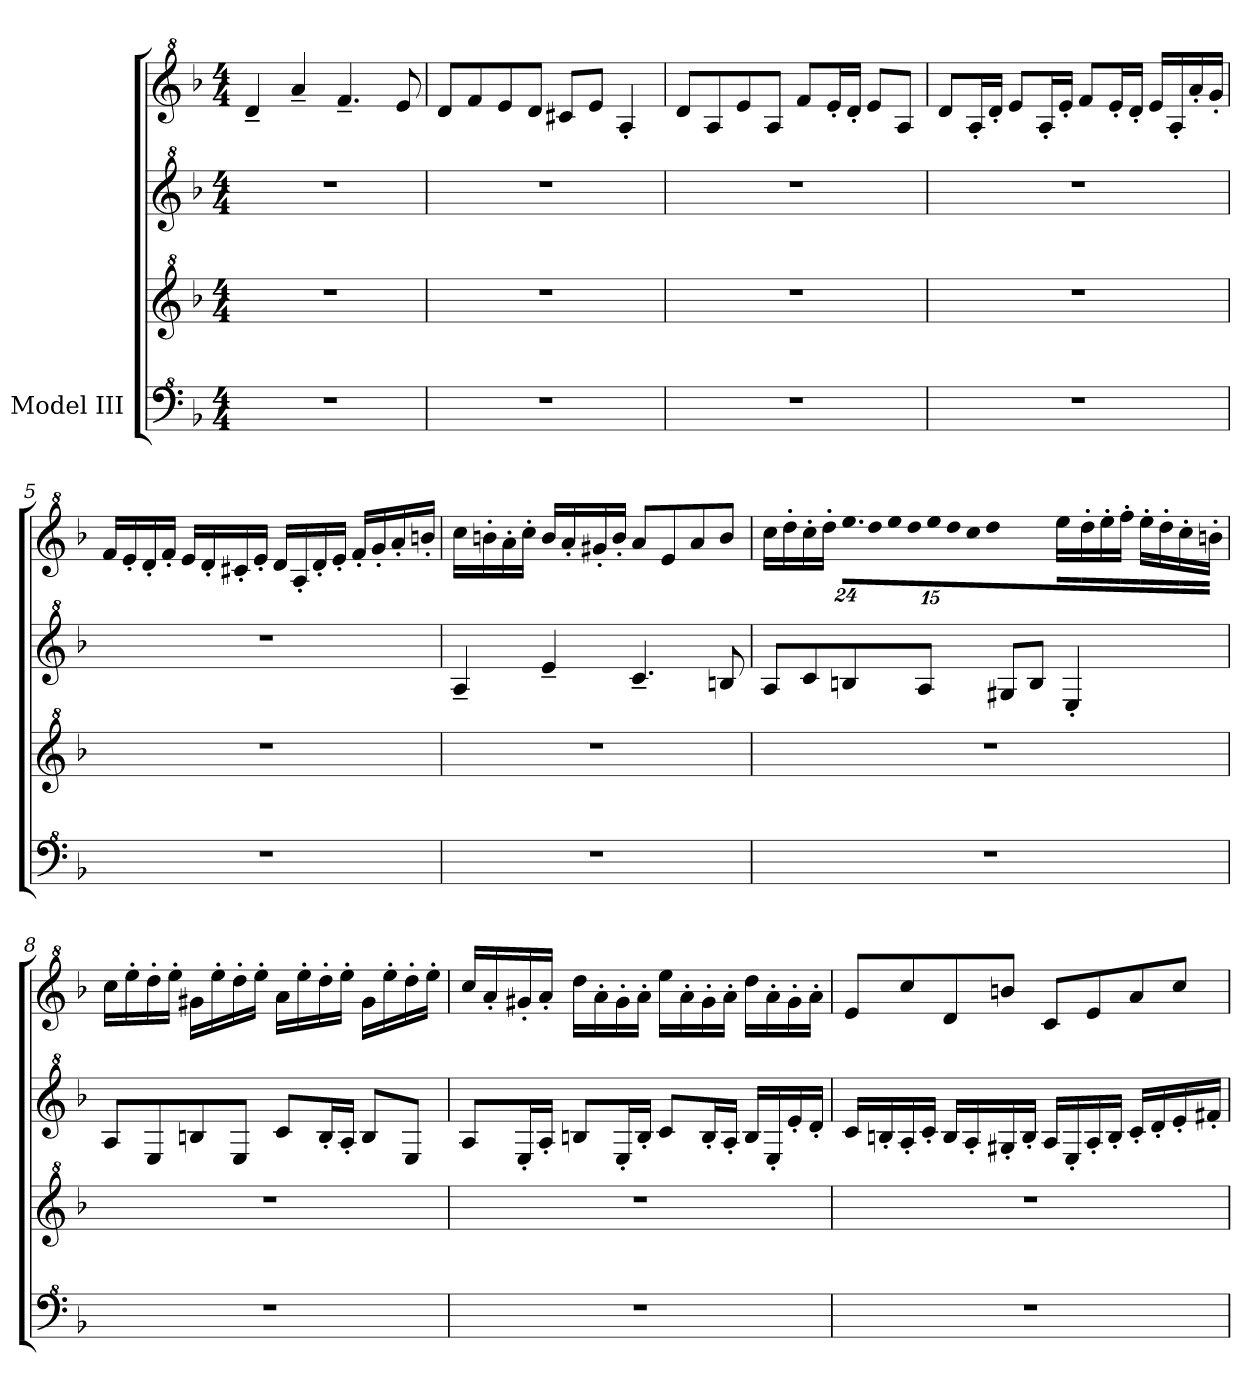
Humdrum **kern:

**kern	**kern	**kern	**kern
*part1	*part1	*part1	*part1
*staff4	*staff3	*staff2	*staff1
*I"Model III	*	*	*
*clefF^4	*clefG^2	*clefG^2	*clefG^2
*k[b-]	*k[b-]	*k[b-]	*k[b-]
*M4/4	*M4/4	*M4/4	*M4/4
*MM80	*MM80	*MM80	*MM80
=1	=1	=1	=1
1r	1r	1r	4dd~/
.	.	.	4aa~/
.	.	.	4.ff~/
.	.	.	8ee/
=2	=2	=2	=2
1r	1r	1r	8dd/L
.	.	.	8ff/
.	.	.	8ee/
.	.	.	8dd/J
.	.	.	8cc#X/L
.	.	.	8ee/J
.	.	.	4a'/
=3	=3	=3	=3
1r	1r	1r	8dd/L
.	.	.	8a/
.	.	.	8ee/
.	.	.	8a/J
.	.	.	8ff/L
.	.	.	16ee'/L
.	.	.	16dd'/JJ
.	.	.	8ee/L
.	.	.	8a/J
=4	=4	=4	=4
1r	1r	1r	8dd/L
.	.	.	16a'/L
.	.	.	16dd'/JJ
.	.	.	8ee/L
.	.	.	16a'/L
.	.	.	16ee'/JJ
.	.	.	8ff/L
.	.	.	16ee'/L
.	.	.	16dd'/JJ
.	.	.	16ee/LL
.	.	.	16a'/
.	.	.	16aa'/
.	.	.	16gg'/JJ
!!LO:LB:g=z
=5	=5	=5	=5
1r	1r	1r	16ff/LL
.	.	.	16ee'/
.	.	.	16dd'/
.	.	.	16ff'/JJ
.	.	.	16ee/LL
.	.	.	16dd'/
.	.	.	16cc#X'/
.	.	.	16ee'/JJ
.	.	.	16dd/LL
.	.	.	16a'/
.	.	.	16dd'/
.	.	.	16ee'/JJ
.	.	.	16ff'/LL
.	.	.	16gg'/
.	.	.	16aa'/
.	.	.	16bbn'/JJ
=6	=6	=6	=6
1r	1r	4a~/	16ccc\LL
.	.	.	16bbn'\
.	.	.	16aa'\
.	.	.	16ccc'\JJ
.	.	4ee~/	16bb/LL
.	.	.	16aa'/
.	.	.	16gg#X'/
.	.	.	16bb'/JJ
.	.	4.cc~/	8aa/L
.	.	.	8ee/
.	.	.	8aa/
.	.	8bn/	8bb/J
!!LO:LB:g=z
=7	=7	=7	=7
1r	1r	8a/L	16ccc\LL
.	.	.	16ddd'\
.	.	8cc/	16ccc'\
.	.	.	16ddd'\JJ
*	*	*	*Xbrackettup
!	!	!	!LO:N:vis=32.
.	.	8bn/	384%17eee\LLL
!	!	!	!LO:N:vis=32
.	.	.	240%7ddd\
!	!	!	!LO:N:vis=32
.	.	.	240%7eee\
!	!	!	!LO:N:vis=32
.	.	.	240%7ddd\
.	.	8a/J	.
!	!	!	!LO:N:vis=32
.	.	.	240%7eee\
!	!	!	!LO:N:vis=32
.	.	.	240%7ddd\
!	!	!	!LO:N:vis=32
.	.	.	240%7ccc\
!	!	!	!LO:N:vis=32
.	.	.	240%7ddd\JJJ
.	.	.	640ryy
.	.	8g#X/L	16eee\LL
.	.	.	16ddd'\
.	.	8b/J	16eee'\
.	.	.	16fff'\JJ
.	.	4e'/	16eee'\LL
.	.	.	16ddd'\
.	.	.	16ccc'\
.	.	.	16bbn'\JJ
=8	=8	=8	=8
1r	1r	8a/L	16ccc\LL
.	.	.	16eee'\
.	.	8e/	16ddd'\
.	.	.	16eee'\JJ
.	.	8bn/	16gg#X\LL
.	.	.	16eee'\
.	.	8e/J	16ddd'\
.	.	.	16eee'\JJ
.	.	8cc/L	16aa\LL
.	.	.	16eee'\
.	.	16b'/L	16ddd'\
.	.	16a'/JJ	16eee'\JJ
.	.	8b/L	16gg#\LL
.	.	.	16eee'\
.	.	8e/J	16ddd'\
.	.	.	16eee'\JJ
!!LO:PB:g=z
=9	=9	=9	=9
1r	1r	8a/L	16ccc/LL
.	.	.	16aa'/
.	.	16e'/L	16gg#X'/
.	.	16a'/JJ	16aa'/JJ
.	.	8bn/L	16ddd\LL
.	.	.	16aa'\
.	.	16e'/L	16gg#'\
.	.	16b'/JJ	16aa'\JJ
.	.	8cc/L	16eee\LL
.	.	.	16aa'\
.	.	16b'/L	16gg#'\
.	.	16a'/JJ	16aa'\JJ
.	.	16b/LL	16ddd\LL
.	.	16e'/	16aa'\
.	.	16ee'/	16gg#'\
.	.	16dd'/JJ	16aa'\JJ
=10	=10	=10	=10
1r	1r	16cc/LL	8ee/L
.	.	16bn'/	.
.	.	16a'/	8ccc/
.	.	16cc'/JJ	.
.	.	16b/LL	8dd/
.	.	16a'/	.
.	.	16g#X'/	8bbn/J
.	.	16b'/JJ	.
.	.	16a/LL	8cc/L
.	.	16e'/	.
.	.	16a'/	8ee/
.	.	16b'/JJ	.
.	.	16cc'/LL	8aa/
.	.	16dd'/	.
.	.	16ee'/	8ccc/J
.	.	16ff#X'/JJ	.
=	=	=	=
*-	*-	*-	*-
